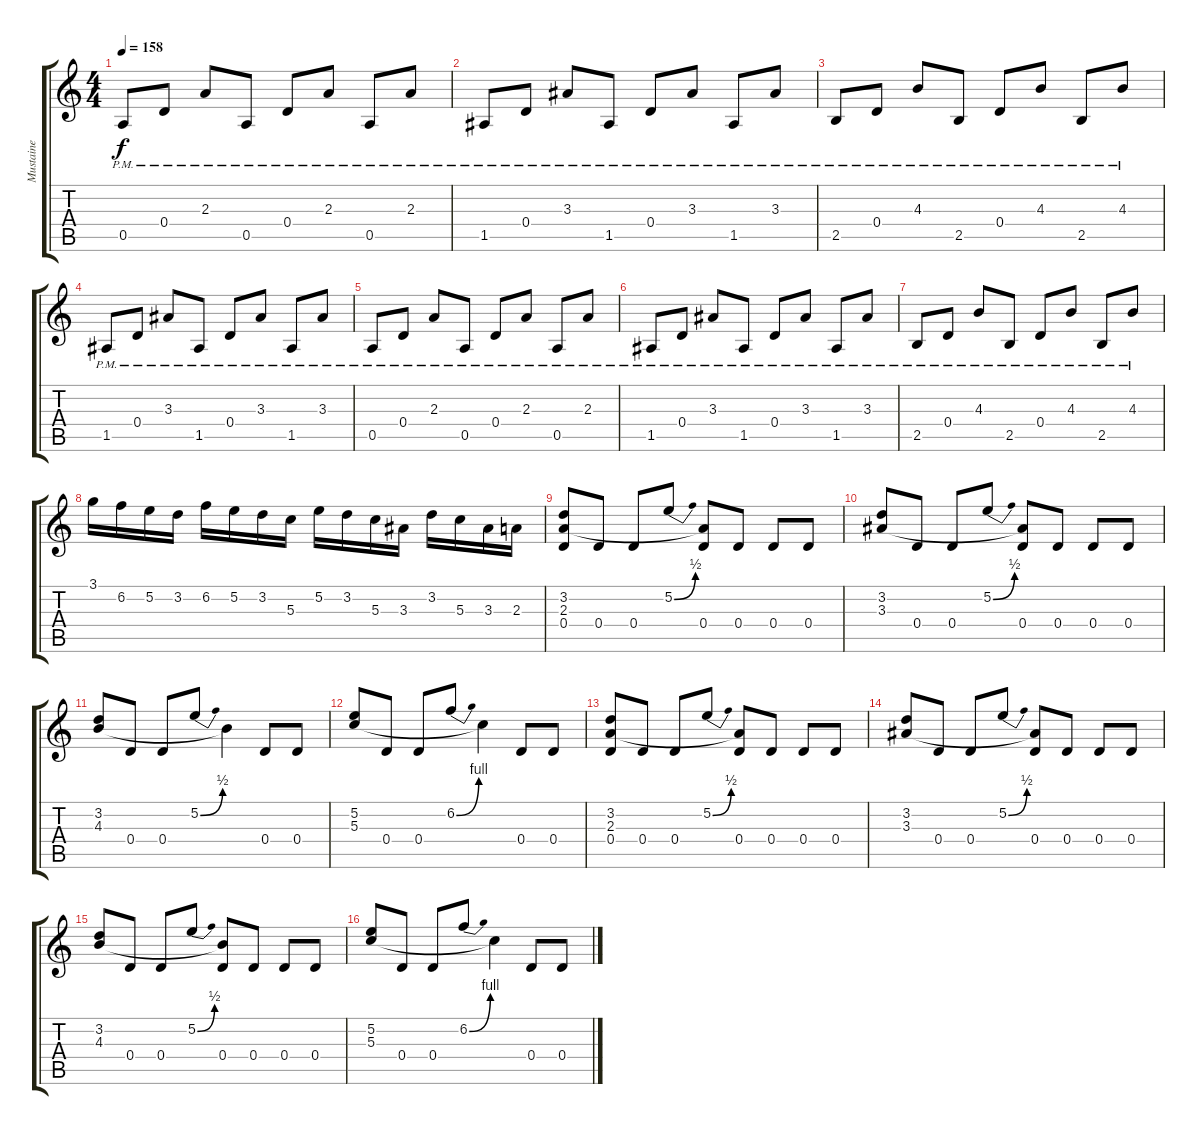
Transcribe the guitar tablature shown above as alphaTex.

\track ("Mustaine" "Mustaine") {instrument distortionguitar}
\staff {score tabs}
\tuning (E4 B3 G3 D3 A2 E2) {hide}
\ts (4 4)
\tempo 158
\clef g2
\ks c
0.5{pm}.8{dy f} 0.4{pm}.8 2.3{pm}.8 0.5{pm}.8 0.4{pm}.8 2.3{pm}.8 0.5{pm}.8 2.3{pm}.8 |
1.5{pm}.8 0.4{pm}.8 3.3{pm}.8 1.5{pm}.8 0.4{pm}.8 3.3{pm}.8 1.5{pm}.8 3.3{pm}.8 |
2.5{pm}.8 0.4{pm}.8 4.3{pm}.8 2.5{pm}.8 0.4{pm}.8 4.3{pm}.8 2.5{pm}.8 4.3{pm}.8 |
1.5{pm}.8 0.4{pm}.8 3.3{pm}.8 1.5{pm}.8 0.4{pm}.8 3.3{pm}.8 1.5{pm}.8 3.3{pm}.8 |
0.5{pm}.8 0.4{pm}.8 2.3{pm}.8 0.5{pm}.8 0.4{pm}.8 2.3{pm}.8 0.5{pm}.8 2.3{pm}.8 |
1.5{pm}.8 0.4{pm}.8 3.3{pm}.8 1.5{pm}.8 0.4{pm}.8 3.3{pm}.8 1.5{pm}.8 3.3{pm}.8 |
2.5{pm}.8 0.4{pm}.8 4.3{pm}.8 2.5{pm}.8 0.4{pm}.8 4.3{pm}.8 2.5{pm}.8 4.3{pm}.8 |
3.1.16 6.2.16 5.2.16 3.2.16 6.2.16 5.2.16 3.2.16 5.3.16 5.2.16 3.2.16 5.3.16 3.3.16 3.2.16 5.3.16 3.3.16 2.3.16 |
(3.2 2.3 0.4).8 0.4.8 0.4.8 5.2{be (bend 0 0 60 2)}.8 (2.3{t} 0.4).8 0.4.8 0.4.8 0.4.8 |
(3.2 3.3).8 0.4.8 0.4.8 5.2{be (bend 0 0 60 2)}.8 (3.3{t} 0.4).8 0.4.8 0.4.8 0.4.8 |
(3.2 4.3).8 0.4.8 0.4.8 5.2{be (bend 0 0 60 2)}.8 4.3{t}.4 0.4.8 0.4.8 |
(5.2 5.3).8 0.4.8 0.4.8 6.2{be (bend 0 0 60 4)}.8 5.3{t}.4 0.4.8 0.4.8 |
(3.2 2.3 0.4).8 0.4.8 0.4.8 5.2{be (bend 0 0 60 2)}.8 (2.3{t} 0.4).8 0.4.8 0.4.8 0.4.8 |
(3.2 3.3).8 0.4.8 0.4.8 5.2{be (bend 0 0 60 2)}.8 (3.3{t} 0.4).8 0.4.8 0.4.8 0.4.8 |
(3.2 4.3).8 0.4.8 0.4.8 5.2{be (bend 0 0 60 2)}.8 (4.3{t} 0.4).8 0.4.8 0.4.8 0.4.8 |
(5.2 5.3).8 0.4.8 0.4.8 6.2{be (bend 0 0 60 4)}.8 5.3{t}.4 0.4.8 0.4.8
